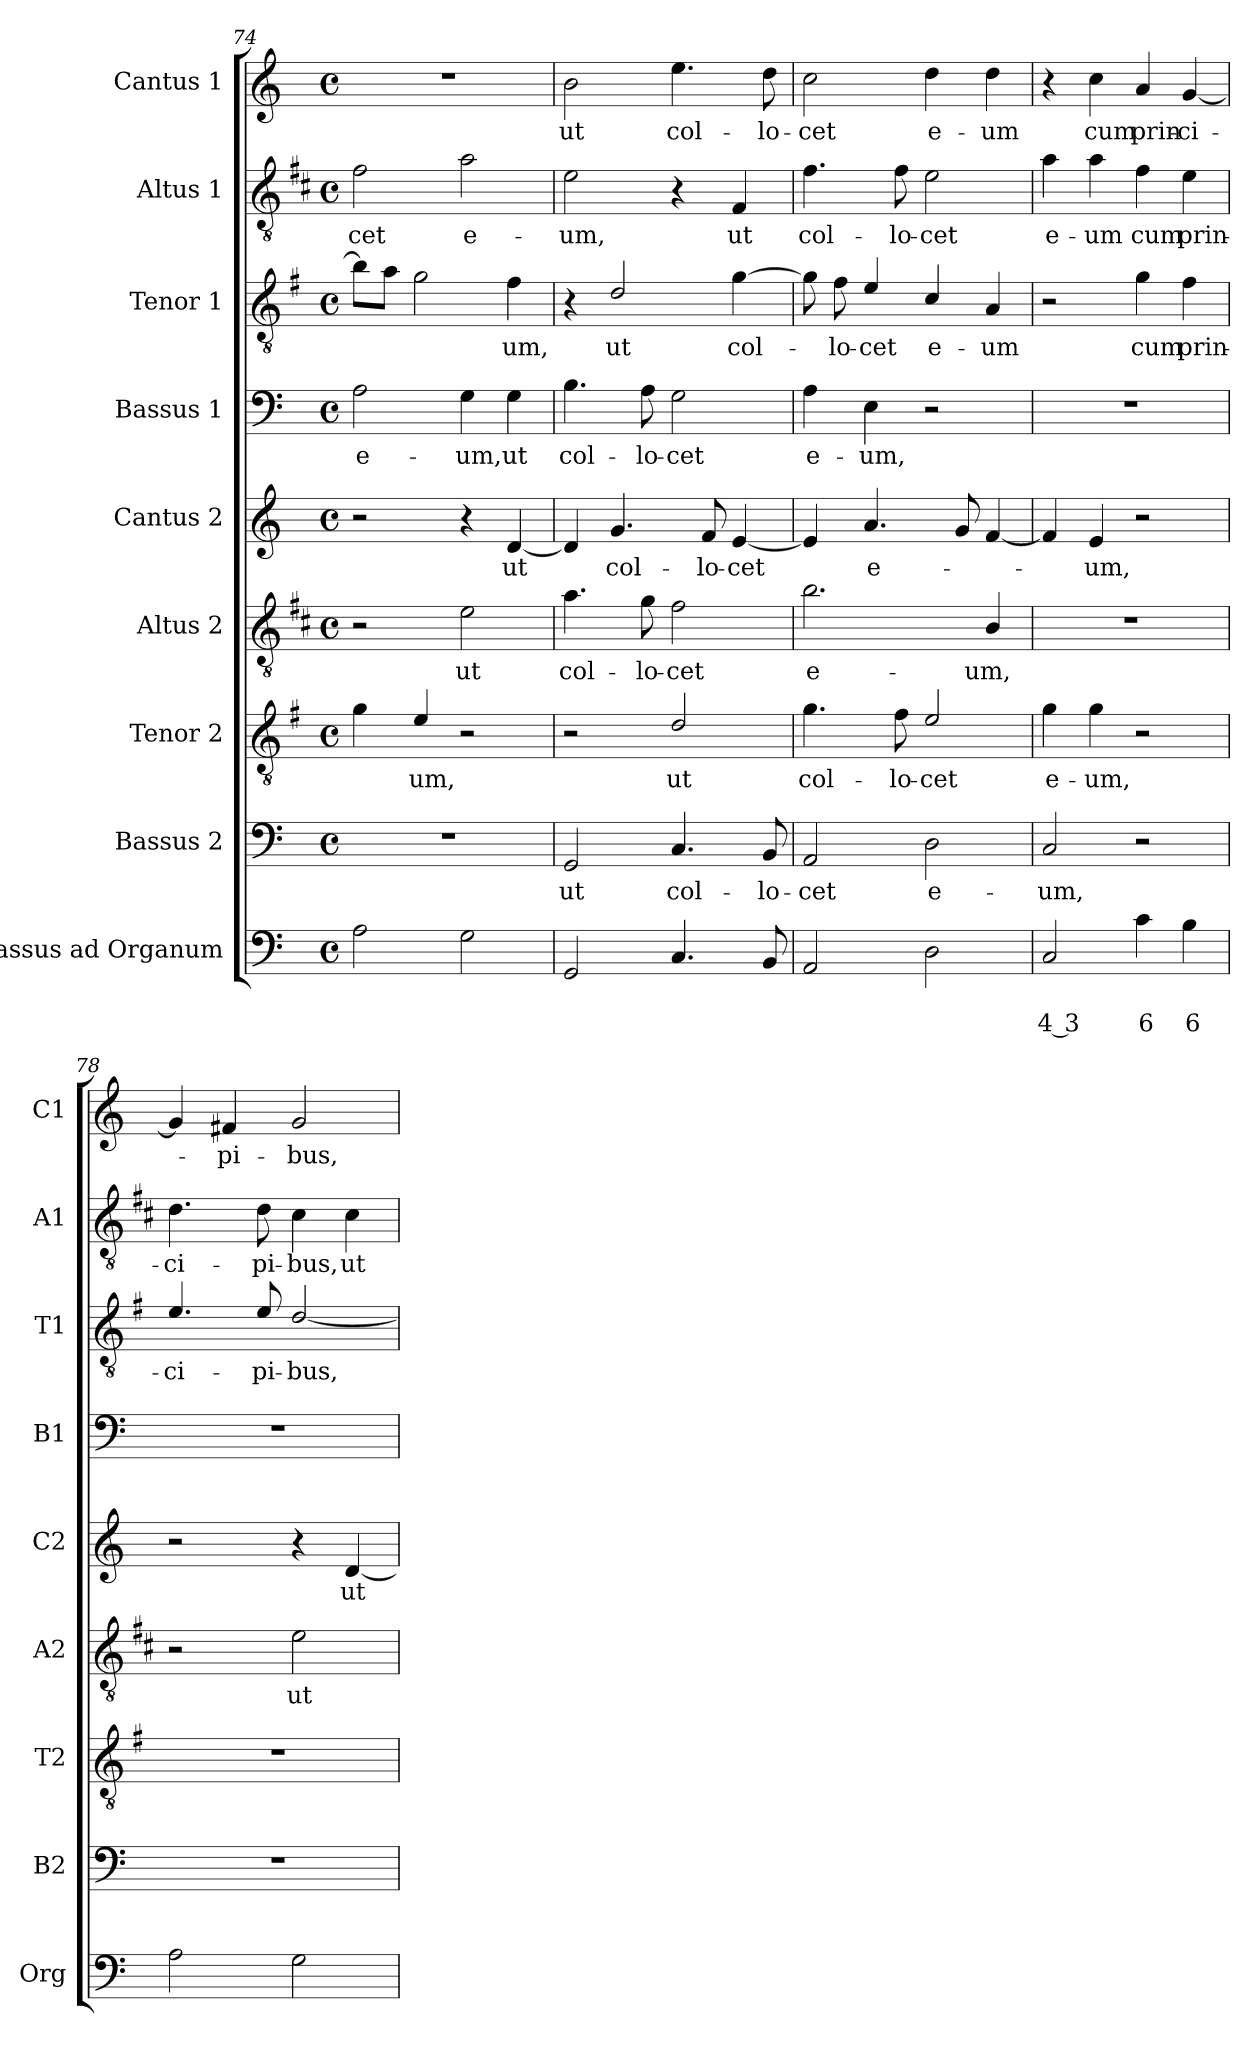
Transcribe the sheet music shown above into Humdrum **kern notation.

**kern	**text	**text	**kern	**text	**kern	**text	**kern	**text	**kern	**text	**kern	**text	**kern	**text	**kern	**text	**kern	**text
*part9	*part9	*part9	*part8	*part8	*part7	*part7	*part6	*part6	*part5	*part5	*part4	*part4	*part3	*part3	*part2	*part2	*part1	*part1
*staff9	*staff9	*staff9	*staff8	*staff8	*staff7	*staff7	*staff6	*staff6	*staff5	*staff5	*staff4	*staff4	*staff3	*staff3	*staff2	*staff2	*staff1	*staff1
*I"Bassus ad Organum	*	*	*I"Bassus 2	*	*I"Tenor 2	*	*I"Altus 2	*	*I"Cantus 2	*	*I"Bassus 1	*	*I"Tenor 1	*	*I"Altus 1	*	*I"Cantus 1	*
*I'Org	*	*	*I'B2	*	*I'T2	*	*I'A2	*	*I'C2	*	*I'B1	*	*I'T1	*	*I'A1	*	*I'C1	*
*clefF4	*	*	*clefF4	*	*clefGv2	*	*clefGv2	*	*clefG2	*	*clefF4	*	*clefGv2	*	*clefGv2	*	*clefG2	*
*	*	*	*	*	*ITrd4c7	*	*ITrd1c2	*	*	*	*	*	*ITrd4c7	*	*ITrd1c2	*	*	*
*k[]	*	*	*k[]	*	*k[]	*	*k[]	*	*k[]	*	*k[]	*	*k[]	*	*k[]	*	*k[]	*
*C:	*	*	*C:	*	*C:	*	*C:	*	*C:	*	*C:	*	*C:	*	*C:	*	*C:	*
*M4/4	*	*	*M4/4	*	*M4/4	*	*M4/4	*	*M4/4	*	*M4/4	*	*M4/4	*	*M4/4	*	*M4/4	*
*met(c)	*	*	*met(c)	*	*met(c)	*	*met(c)	*	*met(c)	*	*met(c)	*	*met(c)	*	*met(c)	*	*met(c)	*
=74	=74	=74	=74	=74	=74	=74	=74	=74	=74	=74	=74	=74	=74	=74	=74	=74	=74	=74
!	!	!	!	!	!	!	!	!	!	!	!	!LO:LY:b	!	!	!	!LO:LY:b	!	!
2A\	.	.	1r	.	4c\	.	2r	.	2r	.	2A\	e-	8e\L]	.	2e\	-cet	1r	.
.	.	.	.	.	.	.	.	.	.	.	.	.	8d\J	.	.	.	.	.
!	!	!	!	!	!	!LO:LY:b	!	!	!	!	!	!	!	!	!	!	!	!
.	.	.	.	.	4A/	-um,	.	.	.	.	.	.	2c\	.	.	.	.	.
!	!	!	!	!	!	!	!	!LO:LY:b	!	!	!	!LO:LY:b	!	!	!	!LO:LY:b	!	!
2G\	.	.	.	.	2r	.	2d\	ut	4r	.	4G\	-um,	.	.	2g\	e-	.	.
!	!	!	!	!	!	!	!	!	!	!LO:LY:b	!	!LO:LY:b	!	!LO:LY:b	!	!	!	!
.	.	.	.	.	.	.	.	.	[4d/	ut	4G\	ut	4B\	-um,	.	.	.	.
=75	=75	=75	=75	=75	=75	=75	=75	=75	=75	=75	=75	=75	=75	=75	=75	=75	=75	=75
!	!	!	!	!LO:LY:b	!	!	!	!LO:LY:b	!	!	!	!LO:LY:b	!	!	!	!LO:LY:b	!	!LO:LY:b
2GG/	.	.	2GG/	ut	2r	.	4.g\	col-	4d/]	.	4.B\	col-	4r	.	2d\	-um,	2b\	ut
!	!	!	!	!	!	!	!	!	!	!LO:LY:b	!	!	!	!LO:LY:b	!	!	!	!
.	.	.	.	.	.	.	.	.	4.g/	col-	.	.	2G/	ut	.	.	.	.
!	!	!	!	!	!	!	!	!LO:LY:b	!	!	!	!LO:LY:b	!	!	!	!	!	!
.	.	.	.	.	.	.	8f\	-lo-	.	.	8A\	-lo-	.	.	.	.	.	.
!	!	!	!	!LO:LY:b	!	!LO:LY:b	!	!LO:LY:b	!	!	!	!LO:LY:b	!	!	!	!	!	!LO:LY:b
4.C/	.	.	4.C/	col-	2G/	ut	2e\	-cet	.	.	2G\	-cet	.	.	4r	.	4.ee\	col-
!	!	!	!	!	!	!	!	!	!	!LO:LY:b	!	!	!	!	!	!	!	!
.	.	.	.	.	.	.	.	.	8f/	-lo-	.	.	.	.	.	.	.	.
!	!	!	!	!	!	!	!	!	!	!LO:LY:b	!	!	!	!LO:LY:b	!	!LO:LY:b	!	!
.	.	.	.	.	.	.	.	.	[4e/	-cet	.	.	[4c\	col-	4E/	ut	.	.
!	!	!	!	!LO:LY:b	!	!	!	!	!	!	!	!	!	!	!	!	!	!LO:LY:b
8BB/	.	.	8BB/	-lo-	.	.	.	.	.	.	.	.	.	.	.	.	8dd\	-lo-
=76	=76	=76	=76	=76	=76	=76	=76	=76	=76	=76	=76	=76	=76	=76	=76	=76	=76	=76
!	!	!	!	!LO:LY:b	!	!LO:LY:b	!	!LO:LY:b	!	!	!	!LO:LY:b	!	!	!	!LO:LY:b	!	!LO:LY:b
2AA/	.	.	2AA/	-cet	4.c\	col-	2.a\	e-	4e/]	.	4A\	e-	8c\]	.	4.e\	col-	2cc\	-cet
!	!	!	!	!	!	!	!	!	!	!	!	!	!	!LO:LY:b	!	!	!	!
.	.	.	.	.	.	.	.	.	.	.	.	.	8B\	-lo-	.	.	.	.
!	!	!	!	!	!	!	!	!	!	!LO:LY:b	!	!LO:LY:b	!	!LO:LY:b	!	!	!	!
.	.	.	.	.	.	.	.	.	4.a/	e-	4E\	-um,	4A/	-cet	.	.	.	.
!	!	!	!	!	!	!LO:LY:b	!	!	!	!	!	!	!	!	!	!LO:LY:b	!	!
.	.	.	.	.	8B\	-lo-	.	.	.	.	.	.	.	.	8e\	-lo-	.	.
!	!	!	!	!LO:LY:b	!	!LO:LY:b	!	!	!	!	!	!	!	!LO:LY:b	!	!LO:LY:b	!	!LO:LY:b
2D\	.	.	2D\	e-	2A/	-cet	.	.	.	.	2r	.	4F/	e-	2d\	-cet	4dd\	e-
.	.	.	.	.	.	.	.	.	8g/	.	.	.	.	.	.	.	.	.
!	!	!	!	!	!	!	!	!LO:LY:b	!	!	!	!	!	!LO:LY:b	!	!	!	!LO:LY:b
.	.	.	.	.	.	.	4A/	-um,	[4f/	.	.	.	4D/	-um	.	.	4dd\	-um
=77	=77	=77	=77	=77	=77	=77	=77	=77	=77	=77	=77	=77	=77	=77	=77	=77	=77	=77
!	!	!LO:LY:b	!	!LO:LY:b	!	!LO:LY:b	!	!	!	!	!	!	!	!	!	!LO:LY:b	!	!
2C/	.	4 3	2C/	-um,	4c\	e-	1r	.	4f/]	.	1r	.	2r	.	4g\	e-	4r	.
!	!	!	!	!	!	!LO:LY:b	!	!	!	!LO:LY:b	!	!	!	!	!	!LO:LY:b	!	!LO:LY:b
.	.	.	.	.	4c\	-um,	.	.	4e/	-um,	.	.	.	.	4g\	-um	4cc\	cum
!	!	!LO:LY:b	!	!	!	!	!	!	!	!	!	!	!	!LO:LY:b	!	!LO:LY:b	!	!LO:LY:b
4c\	.	6	2r	.	2r	.	.	.	2r	.	.	.	4c\	cum	4e\	cum	4a/	prin-
!	!	!LO:LY:b	!	!	!	!	!	!	!	!	!	!	!	!LO:LY:b	!	!LO:LY:b	!	!LO:LY:b
4B\	.	6	.	.	.	.	.	.	.	.	.	.	4B\	prin-	4d\	prin-	[4g/	-ci-
!!LO:LB:g=z
=78	=78	=78	=78	=78	=78	=78	=78	=78	=78	=78	=78	=78	=78	=78	=78	=78	=78	=78
!	!	!	!	!	!	!	!	!	!	!	!	!	!	!LO:LY:b	!	!LO:LY:b	!	!
2A\	.	.	1r	.	1r	.	2r	.	2r	.	1r	.	4.A/	-ci-	4.c\	-ci-	4g/]	.
!	!	!	!	!	!	!	!	!	!	!	!	!	!	!	!	!	!	!LO:LY:b
.	.	.	.	.	.	.	.	.	.	.	.	.	.	.	.	.	4f#X/	-pi-
!	!	!	!	!	!	!	!	!	!	!	!	!	!	!LO:LY:b	!	!LO:LY:b	!	!
.	.	.	.	.	.	.	.	.	.	.	.	.	8A/	-pi-	8c\	-pi-	.	.
!	!	!	!	!	!	!	!	!LO:LY:b	!	!	!	!	!	!LO:LY:b	!	!LO:LY:b	!	!LO:LY:b
2G\	.	.	.	.	.	.	2d\	ut	4r	.	.	.	[2G/	-bus,	4B\	-bus,	2g/	-bus,
!	!	!	!	!	!	!	!	!	!	!LO:LY:b	!	!	!	!	!	!LO:LY:b	!	!
.	.	.	.	.	.	.	.	.	[4d/	ut	.	.	.	.	4B\	ut	.	.
=	=	=	=	=	=	=	=	=	=	=	=	=	=	=	=	=	=	=
*-	*-	*-	*-	*-	*-	*-	*-	*-	*-	*-	*-	*-	*-	*-	*-	*-	*-	*-
